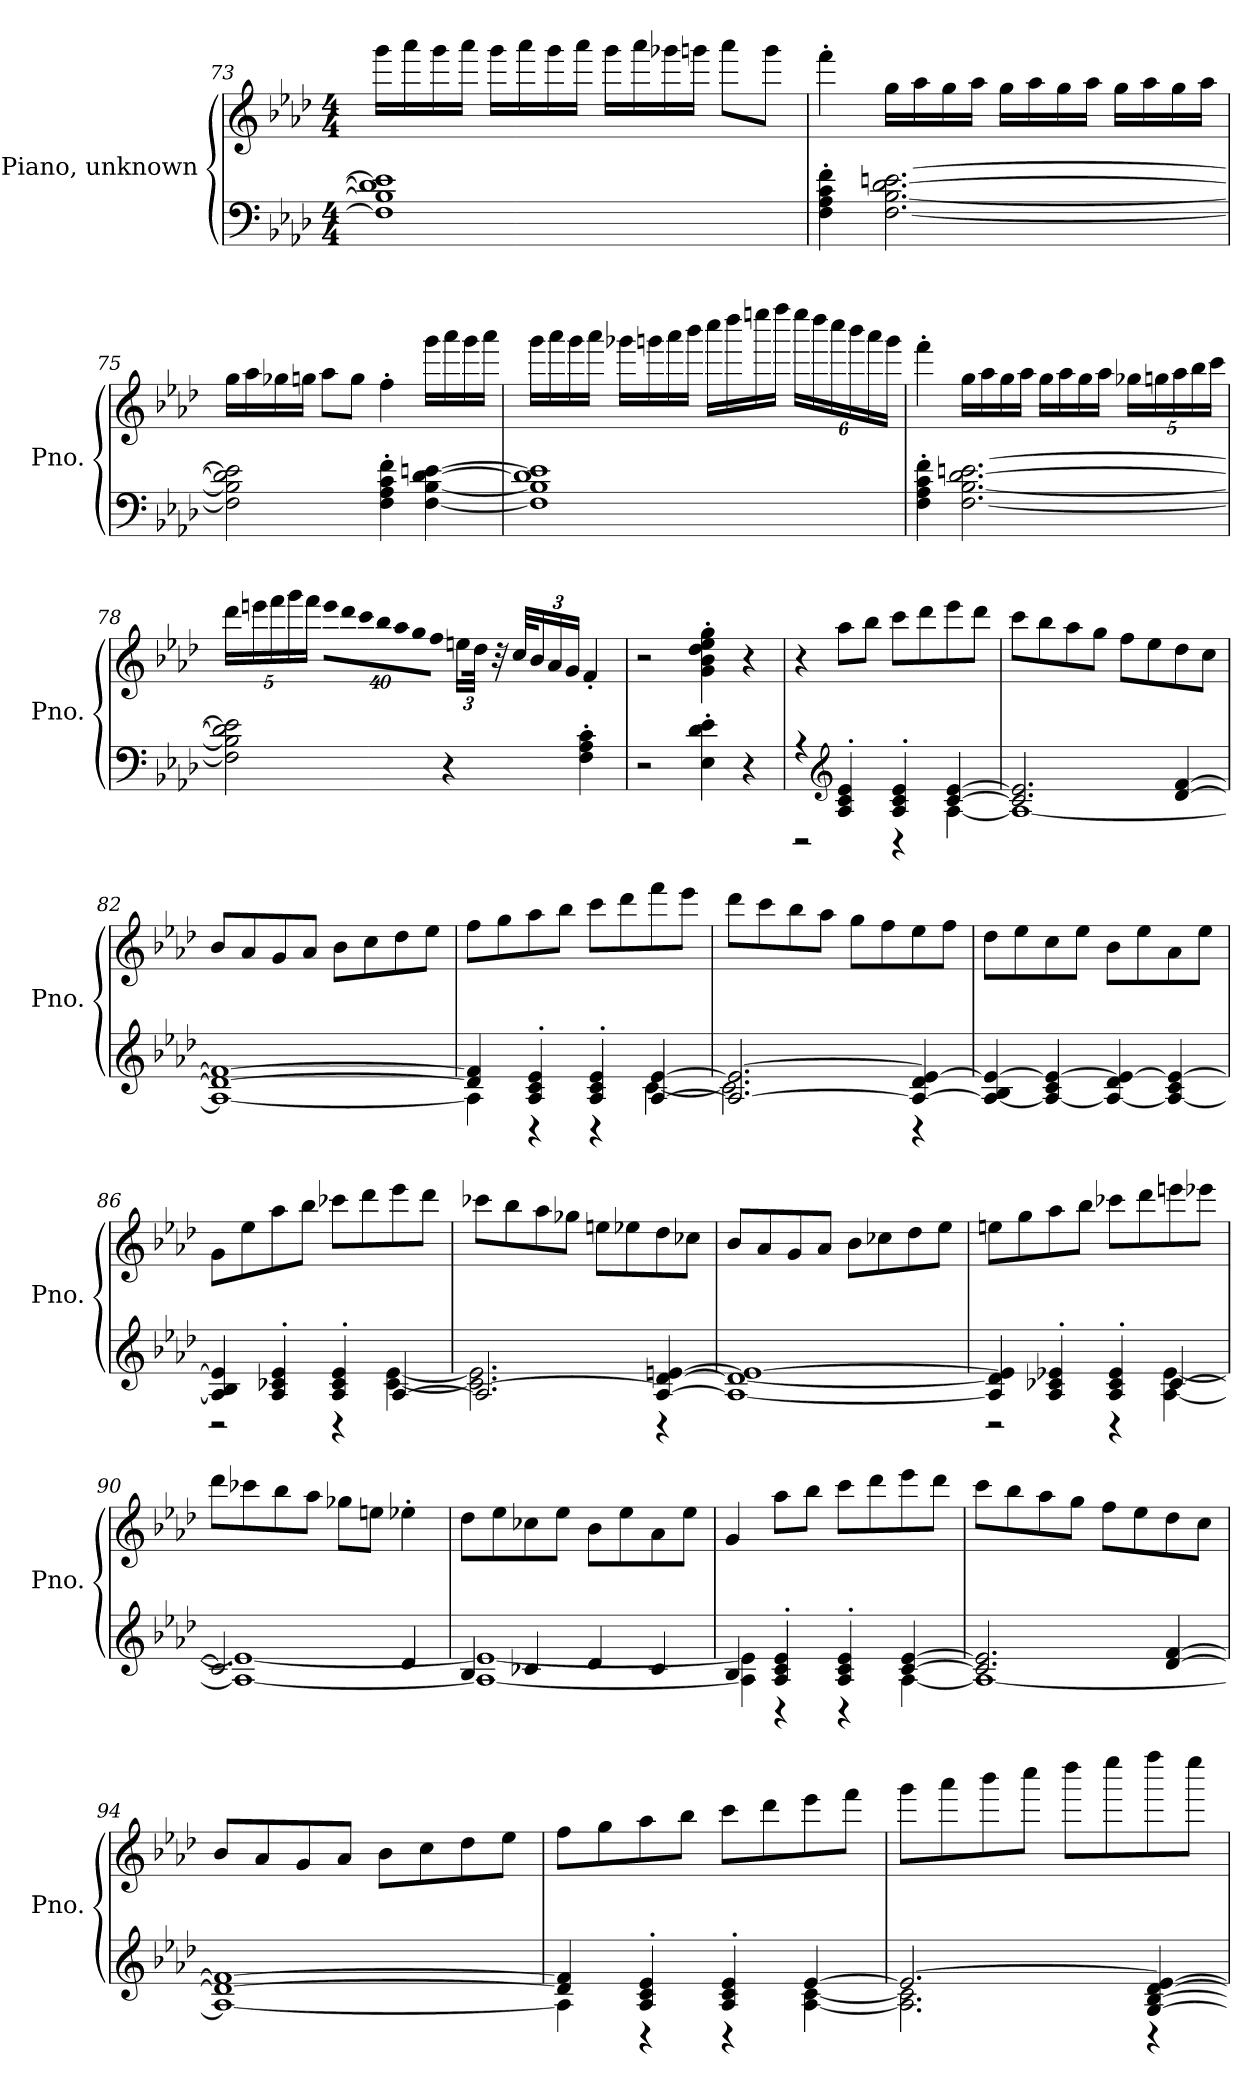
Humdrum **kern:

**kern	**kern
*part1	*part1
*staff2	*staff1
*I"Piano, unknown	*
*I'Pno.	*
*clefF4	*clefG2
*k[b-e-a-d-]	*k[b-e-a-d-]
*M4/4	*M4/4
=73	=73
1F] 1B-] 1d-] 1e]	16ggg\LL
.	16aaa-\
.	16ggg\
.	16aaa-\JJ
.	16ggg\LL
.	16aaa-\
.	16ggg\
.	16aaa-\JJ
.	16ggg\LL
.	16aaa-\
.	16ggg-X\
.	16gggn\JJ
.	8aaa-\L
.	8ggg\J
!!LO:PB:g=z
=74	=74
4F\' 4A-\' 4c\' 4f\'	4fff'\
[2.F\ [2.B-\ [2.d-\ [2.en\	16gg\LL
.	16aa-\
.	16gg\
.	16aa-\JJ
.	16gg\LL
.	16aa-\
.	16gg\
.	16aa-\JJ
.	16gg\LL
.	16aa-\
.	16gg\
.	16aa-\JJ
=75	=75
2F\] 2B-\] 2d-\] 2e\]	16gg\LL
.	16aa-\
.	16gg-X\
.	16ggn\JJ
.	8aa-\L
.	8gg\J
4F\' 4A-\' 4c\' 4f\'	4ff'\
[4F\ [4B-\ [4d-\ [4en\	16ggg\LL
.	16aaa-\
.	16ggg\
.	16aaa-\JJ
!!LO:LB:g=z
=76	=76
1F] 1B-] 1d-] 1e]	16ggg\LL
.	16aaa-\
.	16ggg\
.	16aaa-\JJ
.	16ggg-X\LL
.	16gggn\
.	16aaa-\
.	16bbb-\JJ
.	16cccc\LL
.	16dddd-\
.	16eeeen\
.	16ffff\JJ
*	*Xbrackettup
.	24eeee\LL
.	24dddd-\
.	24cccc\
.	24bbb-\
.	24aaa-\
.	24ggg\JJ
=77	=77
4F\' 4A-\' 4c\' 4f\'	4fff'\
[2.F\ [2.B-\ [2.d-\ [2.en\	16gg\LL
.	16aa-\
.	16gg\
.	16aa-\JJ
.	16gg\LL
.	16aa-\
.	16gg\
.	16aa-\JJ
.	20gg-X\LL
.	20ggn\
.	20aa-\
.	20bb-\
.	20ccc\JJ
!!LO:LB:g=z
=78	=78
2F\] 2B-\] 2d-\] 2e\]	20ddd-\LL
.	20eeen\
.	20fff\
.	20ggg\
.	20fff\JJ
!	!LO:N:vis=32
.	640%23eee\LLL
!	!LO:N:vis=32
.	640%23ddd-\
!	!LO:N:vis=32
.	640%23ccc\
!	!LO:N:vis=32
.	640%23bb-\
!	!LO:N:vis=32
.	640%23aa-\
!	!LO:N:vis=32
.	640%23gg\
!	!LO:N:vis=32
.	640%23ff\JJJ
4r	.
.	24een\LL
.	48dd-\JJk
.	32r
.	32cc/KLL
.	24b-/
.	24a-/
.	24g/JJ
4F\' 4A-\' 4c\'	.
.	4f'/
640ryy	.
=79	=79
2r	2r
4E-\' 4d-\' 4e-\'	4g\' 4b-\' 4dd-\' 4ee-\' 4gg\'
4r	4r
=80	=80
*^	*
4r	2r	4r
*clefG2	*	*
4A-/' 4c/' 4e-/'	.	8aa-\L
.	.	8bb-\J
4A-/' 4c/' 4e-/'	4r	8ccc\L
.	.	8ddd-\
[4c/ [4e-/	[4A-\	8eee-\
.	.	8ddd-\J
!!LO:LB:g=z
=81	=81	=81
2.c/] 2.e-/]	1A-_	8ccc\L
.	.	8bb-\
.	.	8aa-\
.	.	8gg\J
.	.	8ff\L
.	.	8ee-\
[4d-/ [4f/	.	8dd-\
.	.	8cc\J
=82	=82	=82
1d-_ 1f_	1A-_	8b-/L
.	.	8a-/
.	.	8g/
.	.	8a-/J
.	.	8b-\L
.	.	8cc\
.	.	8dd-\
.	.	8ee-\J
=83	=83	=83
4d-/] 4f/]	4A-\]	8ff\L
.	.	8gg\
4A-/' 4c/' 4e-/'	4r	8aa-\
.	.	8bb-\J
4A-/' 4c/' 4e-/'	4r	8ccc\L
.	.	8ddd-\
[4A-/ [4e-/	[4c\	8fff\
.	.	8eee-\J
=84	=84	=84
2.A-/_ 2.e-/_	2.c\]	8ddd-\L
.	.	8ccc\
.	.	8bb-\
.	.	8aa-\J
.	.	8gg\L
.	.	8ff\
4A-/_ 4d-/ 4e-/_	4r	8ee-\
.	.	8ff\J
*v	*v	*
!!LO:LB:g=z
=85	=85
4A-/_ 4B-/ 4e-/_	8dd-\L
.	8ee-\
4A-/_ 4c/ 4e-/_	8cc\
.	8ee-\J
4A-/_ 4d-/ 4e-/_	8b-\L
.	8ee-\
4A-/_ 4c/ 4e-/_	8a-\
.	8ee-\J
=86	=86
*^	*
4A-/] 4B-/ 4e-/]	2r	8g\L
.	.	8ee-\
4A-/' 4c-X/' 4e-/'	.	8aa-\
.	.	8bb-\J
4A-/' 4c-/' 4e-/'	4r	8ccc-X\L
.	.	8ddd-\
[4A-/	[4c-\ [4e-\	8eee-\
.	.	8ddd-\J
=87	=87	=87
2.A-/_	2.c-\] 2.e-\]	8ccc-X\L
.	.	8bb-\
.	.	8aa-\
.	.	8gg-X\J
.	.	8een\L
.	.	8ee-X\
4A-/_ [4d-/ [4en/	4r	8dd-\
.	.	8cc-X\J
*v	*v	*
=88	=88
1A-_ 1d-_ 1e_	8b-/L
.	8a-/
.	8g/
.	8a-/J
.	8b-\L
.	8cc-X\
.	8dd-\
.	8ee-\J
!!LO:LB:g=z
=89	=89
*^	*
4A-/] 4d-/] 4e/]	2r	8een\L
.	.	8gg\
4A-/' 4c-X/' 4e-X/'	.	8aa-\
.	.	8bb-\J
4A-/' 4c-/' 4e-/'	4r	8ccc-X\L
.	.	8ddd-\
[4c-/	[4A-\ [4e-\	8eeen\
.	.	8eee-X\J
=90	=90	=90
2.c-/]	1A-_ 1e-_	8ddd-\L
.	.	8ccc-X\
.	.	8bb-\
.	.	8aa-\J
.	.	8gg-X\L
.	.	8een\J
4d-/	.	4ee-X'\
=91	=91	=91
4B-/	1A-_ 1e-_	8dd-\L
.	.	8ee-\
4c-X/	.	8cc-X\
.	.	8ee-\J
4d-/	.	8b-\L
.	.	8ee-\
4c-/	.	8a-\
.	.	8ee-\J
!!LO:PB:g=z
=92	=92	=92
4B-/	4A-\] 4e-\]	4g/
4A-/' 4c/' 4e-/'	4r	8aa-\L
.	.	8bb-\J
4A-/' 4c/' 4e-/'	4r	8ccc\L
.	.	8ddd-\
[4c/ [4e-/	[4A-\	8eee-\
.	.	8ddd-\J
=93	=93	=93
2.c/] 2.e-/]	1A-_	8ccc\L
.	.	8bb-\
.	.	8aa-\
.	.	8gg\J
.	.	8ff\L
.	.	8ee-\
[4d-/ [4f/	.	8dd-\
.	.	8cc\J
=94	=94	=94
1d-_ 1f_	1A-_	8b-/L
.	.	8a-/
.	.	8g/
.	.	8a-/J
.	.	8b-\L
.	.	8cc\
.	.	8dd-\
.	.	8ee-\J
=95	=95	=95
4d-/] 4f/]	4A-\]	8ff\L
.	.	8gg\
4A-/' 4c/' 4e-/'	4r	8aa-\
.	.	8bb-\J
4A-/' 4c/' 4e-/'	4r	8ccc\L
.	.	8ddd-\
[4e-/	[4A-\ [4c\	8eee-\
.	.	8fff\J
!!LO:LB:g=z
=96	=96	=96
2.e-/_	2.A-\] 2.c\]	8ggg\L
.	.	8aaa-\
.	.	8bbb-\
.	.	8cccc\J
.	.	8dddd-\L
.	.	8eeee-\
[4G/ [4B-/ [4d-/ 4e-/_	4r	8ffff\
.	.	8eeee-\J
*v	*v	*
=	=
*-	*-
